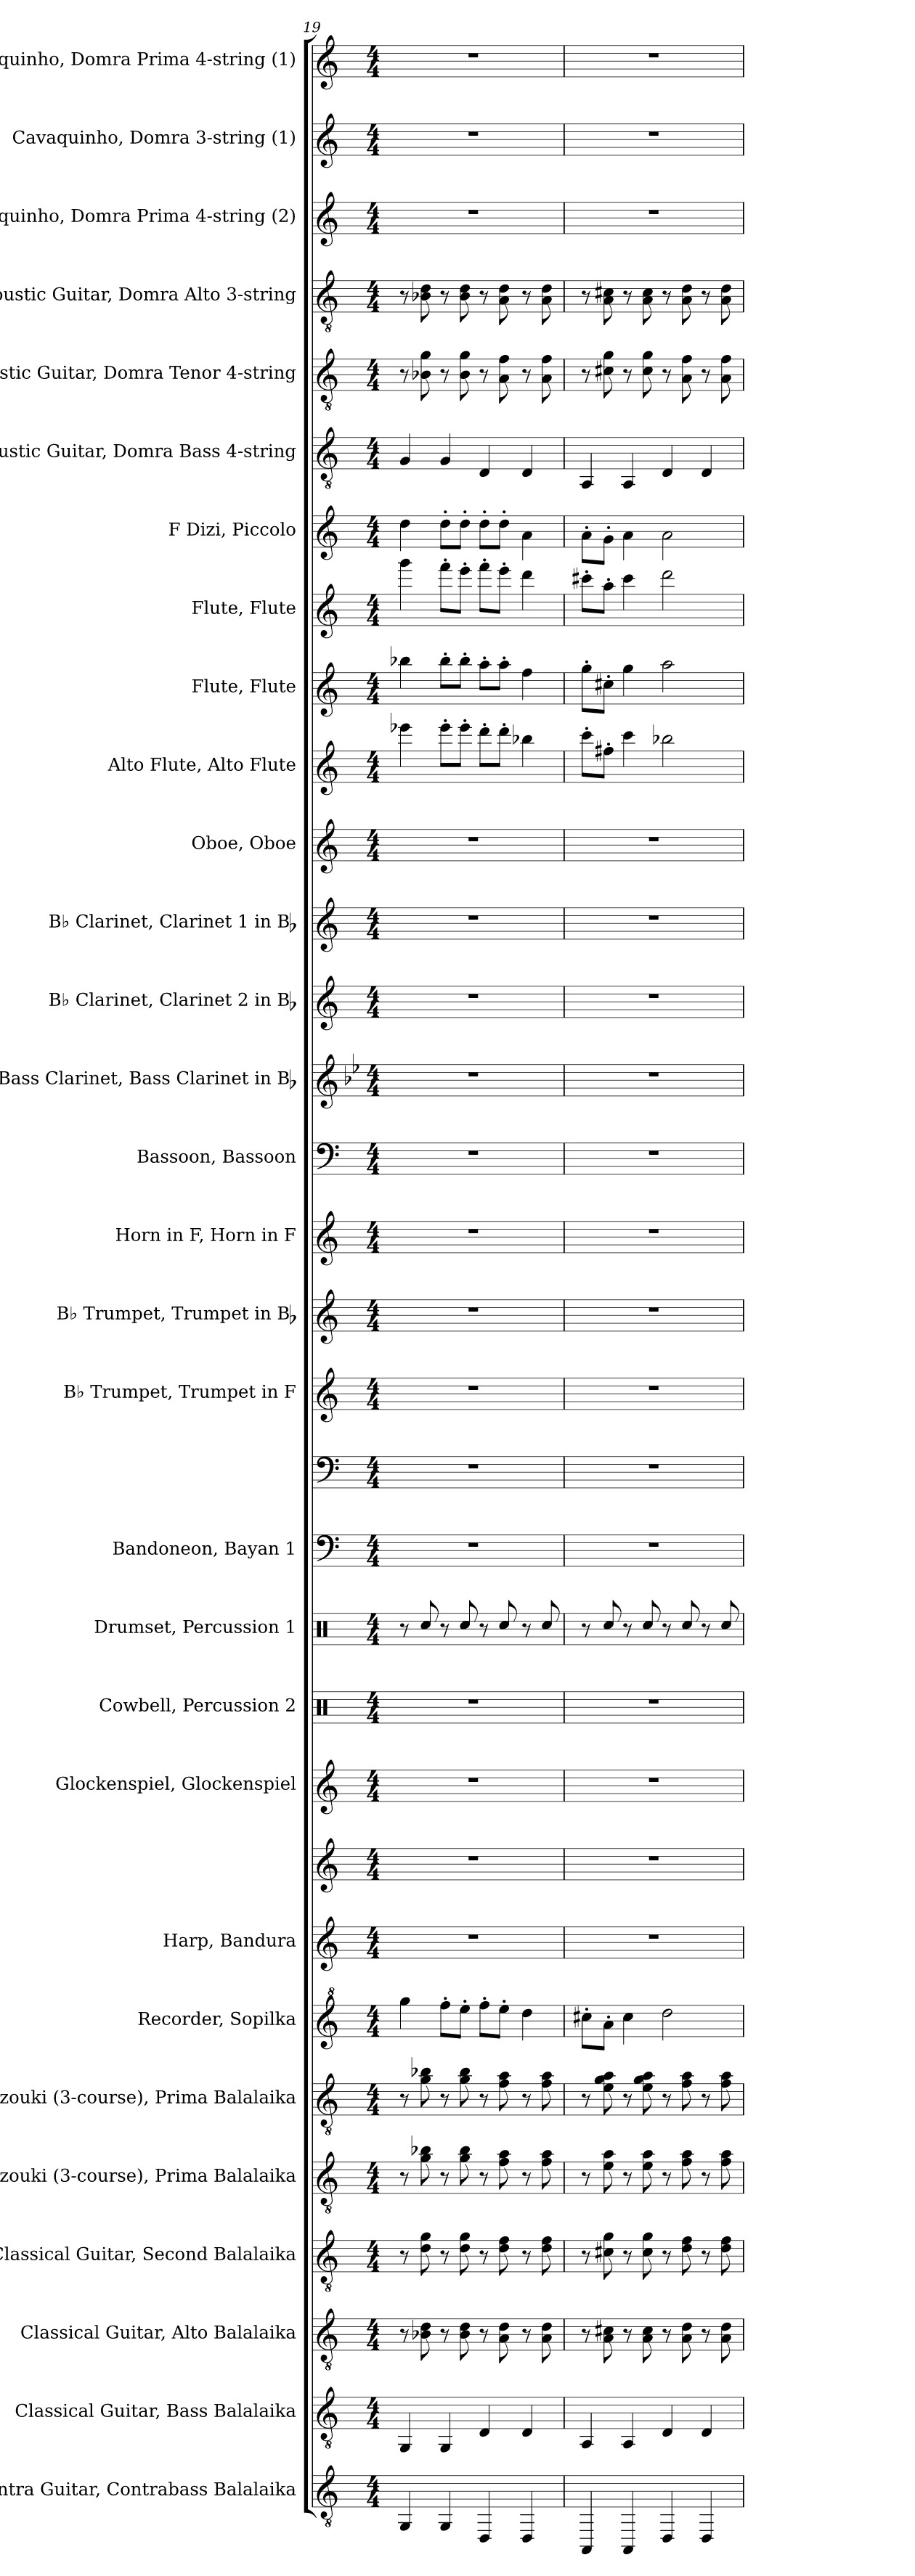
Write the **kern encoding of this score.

**kern	**kern	**kern	**kern	**kern	**kern	**kern	**kern	**kern	**kern	**kern	**kern	**kern	**kern	**kern	**kern	**kern	**kern	**kern	**kern	**kern	**kern	**kern	**kern	**kern	**kern	**kern	**kern	**kern	**kern	**kern	**kern
*part30	*part29	*part28	*part27	*part26	*part25	*part24	*part23	*part23	*part22	*part21	*part20	*part19	*part19	*part18	*part17	*part16	*part15	*part14	*part13	*part12	*part11	*part10	*part9	*part8	*part7	*part6	*part5	*part4	*part3	*part2	*part1
*staff32	*staff31	*staff30	*staff29	*staff28	*staff27	*staff26	*staff25	*staff24	*staff23	*staff22	*staff21	*staff20	*staff19	*staff18	*staff17	*staff16	*staff15	*staff14	*staff13	*staff12	*staff11	*staff10	*staff9	*staff8	*staff7	*staff6	*staff5	*staff4	*staff3	*staff2	*staff1
*I"Contra Guitar, Contrabass Balalaika	*I"Classical Guitar, Bass Balalaika	*I"Classical Guitar, Alto Balalaika	*I"Classical Guitar, Second Balalaika	*I"Bouzouki (3-course), Prima Balalaika	*I"Bouzouki (3-course), Prima Balalaika	*I"Recorder, Sopilka	*I"Harp, Bandura	*	*I"Glockenspiel, Glockenspiel	*I"Cowbell, Percussion 2	*I"Drumset, Percussion 1	*I"Bandoneon, Bayan 1	*	*I"B♭ Trumpet, Trumpet in F	*I"B♭ Trumpet, Trumpet in Bb	*I"Horn in F, Horn in F	*I"Bassoon, Bassoon	*I"Bass Clarinet, Bass Clarinet in Bb	*I"B♭ Clarinet, Clarinet 2 in Bb	*I"B♭ Clarinet, Clarinet 1 in Bb	*I"Oboe, Oboe	*I"Alto Flute, Alto Flute	*I"Flute, Flute	*I"Flute, Flute	*I"F Dizi, Piccolo	*I"Acoustic Guitar, Domra Bass 4-string	*I"Acoustic Guitar, Domra Tenor 4-string	*I"Acoustic Guitar, Domra Alto 3-string	*I"Cavaquinho, Domra Prima 4-string (2)	*I"Cavaquinho, Domra 3-string (1)	*I"Cavaquinho, Domra Prima 4-string (1)
*I'C. Guit.	*I'Guit.	*I'Guit.	*I'Guit.	*I'Bou.	*I'Bou.	*I'Rec.	*I'Hrp.	*	*I'Glock.	*I'Cwb.	*I'D. Set	*I'Ban.	*	*I'B♭ Tpt.	*I'B♭ Tpt.	*I'F Hn.	*I'Bsn.	*I'B. Cl.	*I'B♭ Cl.	*I'B♭ Cl.	*I'Ob.	*I'A. Fl.	*I'Fl.	*I'Fl.	*I'F Di.	*I'Guit.	*I'Guit.	*I'Guit.	*I'Cava.	*I'Cava.	*I'Cava.
*clefGv2	*clefGv2	*clefGv2	*clefGv2	*clefGv2	*clefGv2	*clefG^2	*clefG2	*clefG2	*clefG2	*clefX	*clefX	*clefF4	*clefF4	*clefG2	*clefG2	*clefG2	*clefF4	*clefG2	*clefG2	*clefG2	*clefG2	*clefG2	*clefG2	*clefG2	*clefG2	*clefGv2	*clefGv2	*clefGv2	*clefG2	*clefG2	*clefG2
*	*	*	*	*	*	*	*	*	*ITrd-14c-24	*	*	*	*	*ITrd1c2	*ITrd1c2	*ITrd4c7	*	*ITrd8c14	*ITrd1c2	*ITrd1c2	*	*ITrd3c5	*	*	*ITrd-7c-12	*	*	*	*	*	*
*k[]	*k[]	*k[]	*k[]	*k[]	*k[]	*k[]	*k[]	*k[]	*k[]	*k[]	*k[]	*k[]	*k[]	*k[b-e-]	*k[b-e-]	*k[b-]	*k[]	*k[b-e-]	*k[b-e-]	*k[b-e-]	*k[]	*k[f#]	*k[]	*k[]	*k[]	*k[]	*k[]	*k[]	*k[]	*k[]	*k[]
*M4/4	*M4/4	*M4/4	*M4/4	*M4/4	*M4/4	*M4/4	*M4/4	*M4/4	*M4/4	*M4/4	*M4/4	*M4/4	*M4/4	*M4/4	*M4/4	*M4/4	*M4/4	*M4/4	*M4/4	*M4/4	*M4/4	*M4/4	*M4/4	*M4/4	*M4/4	*M4/4	*M4/4	*M4/4	*M4/4	*M4/4	*M4/4
=19	=19	=19	=19	=19	=19	=19	=19	=19	=19	=19	=19	=19	=19	=19	=19	=19	=19	=19	=19	=19	=19	=19	=19	=19	=19	=19	=19	=19	=19	=19	=19
4GG/	4GG/	8r	8r	8r	8r	4ggg\	1r	1r	1r	1r	8r	1r	1r	1r	1r	1r	1r	1r	1r	1r	1r	4bb-X\	4bb-X\	4ggg\	4ddd\	4G/	8r	8r	1r	1r	1r
.	.	8B-X\ 8d\	8d\ 8g\	8g\ 8b-X\	8g\ 8b-X\	.	.	.	.	.	8Rcc/	.	.	.	.	.	.	.	.	.	.	.	.	.	.	.	8B-X\ 8g\	8B-X\ 8d\	.	.	.
4GG/	4GG/	8r	8r	8r	8r	8fff'\L	.	.	.	.	8r	.	.	.	.	.	.	.	.	.	.	8bb-'\L	8bb-'\L	8fff'\L	8ddd'\L	4G/	8r	8r	.	.	.
.	.	8B-\ 8d\	8d\ 8g\	8g\ 8b-\	8g\ 8b-\	8eee'\J	.	.	.	.	8Rcc/	.	.	.	.	.	.	.	.	.	.	8bb-'\J	8bb-'\J	8eee'\J	8ddd'\J	.	8B-\ 8g\	8B-\ 8d\	.	.	.
4DD/	4D/	8r	8r	8r	8r	8fff'\L	.	.	.	.	8r	.	.	.	.	.	.	.	.	.	.	8aa'\L	8aa'\L	8fff'\L	8ddd'\L	4D/	8r	8r	.	.	.
.	.	8A\ 8d\	8d\ 8f\	8f\ 8a\	8f\ 8a\	8eee'\J	.	.	.	.	8Rcc/	.	.	.	.	.	.	.	.	.	.	8aa'\J	8aa'\J	8eee'\J	8ddd'\J	.	8A\ 8f\	8A\ 8d\	.	.	.
4DD/	4D/	8r	8r	8r	8r	4ddd\	.	.	.	.	8r	.	.	.	.	.	.	.	.	.	.	4ffn\	4ff\	4ddd\	4aa\	4D/	8r	8r	.	.	.
.	.	8A\ 8d\	8d\ 8f\	8f\ 8a\	8f\ 8a\	.	.	.	.	.	8Rcc/	.	.	.	.	.	.	.	.	.	.	.	.	.	.	.	8A\ 8f\	8A\ 8d\	.	.	.
=20	=20	=20	=20	=20	=20	=20	=20	=20	=20	=20	=20	=20	=20	=20	=20	=20	=20	=20	=20	=20	=20	=20	=20	=20	=20	=20	=20	=20	=20	=20	=20
4AAA/	4AA/	8r	8r	8r	8r	8ccc#X'\L	1r	1r	1r	1r	8r	1r	1r	1r	1r	1r	1r	1r	1r	1r	1r	8gg'\L	8gg'\L	8ccc#X'\L	8aa'\L	4AA/	8r	8r	1r	1r	1r
.	.	8A\ 8c#X\	8c#X\ 8g\	8e\ 8a\	8e\ 8g\ 8a\	8aa'\J	.	.	.	.	8Rcc/	.	.	.	.	.	.	.	.	.	.	8cc#X'\J	8cc#X'\J	8aa'\J	8gg'\J	.	8c#X\ 8g\	8A\ 8c#X\	.	.	.
4AAA/	4AA/	8r	8r	8r	8r	4ccc#\	.	.	.	.	8r	.	.	.	.	.	.	.	.	.	.	4gg\	4gg\	4ccc#\	4aa\	4AA/	8r	8r	.	.	.
.	.	8A\ 8c#\	8c#\ 8g\	8e\ 8a\	8e\ 8g\ 8a\	.	.	.	.	.	8Rcc/	.	.	.	.	.	.	.	.	.	.	.	.	.	.	.	8c#\ 8g\	8A\ 8c#\	.	.	.
4DD/	4D/	8r	8r	8r	8r	2ddd\	.	.	.	.	8r	.	.	.	.	.	.	.	.	.	.	2ffn\	2aa\	2ddd\	2aa\	4D/	8r	8r	.	.	.
.	.	8A\ 8d\	8d\ 8f\	8f\ 8a\	8f\ 8a\	.	.	.	.	.	8Rcc/	.	.	.	.	.	.	.	.	.	.	.	.	.	.	.	8A\ 8f\	8A\ 8d\	.	.	.
4DD/	4D/	8r	8r	8r	8r	.	.	.	.	.	8r	.	.	.	.	.	.	.	.	.	.	.	.	.	.	4D/	8r	8r	.	.	.
.	.	8A\ 8d\	8d\ 8f\	8f\ 8a\	8f\ 8a\	.	.	.	.	.	8Rcc/	.	.	.	.	.	.	.	.	.	.	.	.	.	.	.	8A\ 8f\	8A\ 8d\	.	.	.
=	=	=	=	=	=	=	=	=	=	=	=	=	=	=	=	=	=	=	=	=	=	=	=	=	=	=	=	=	=	=	=
*-	*-	*-	*-	*-	*-	*-	*-	*-	*-	*-	*-	*-	*-	*-	*-	*-	*-	*-	*-	*-	*-	*-	*-	*-	*-	*-	*-	*-	*-	*-	*-
